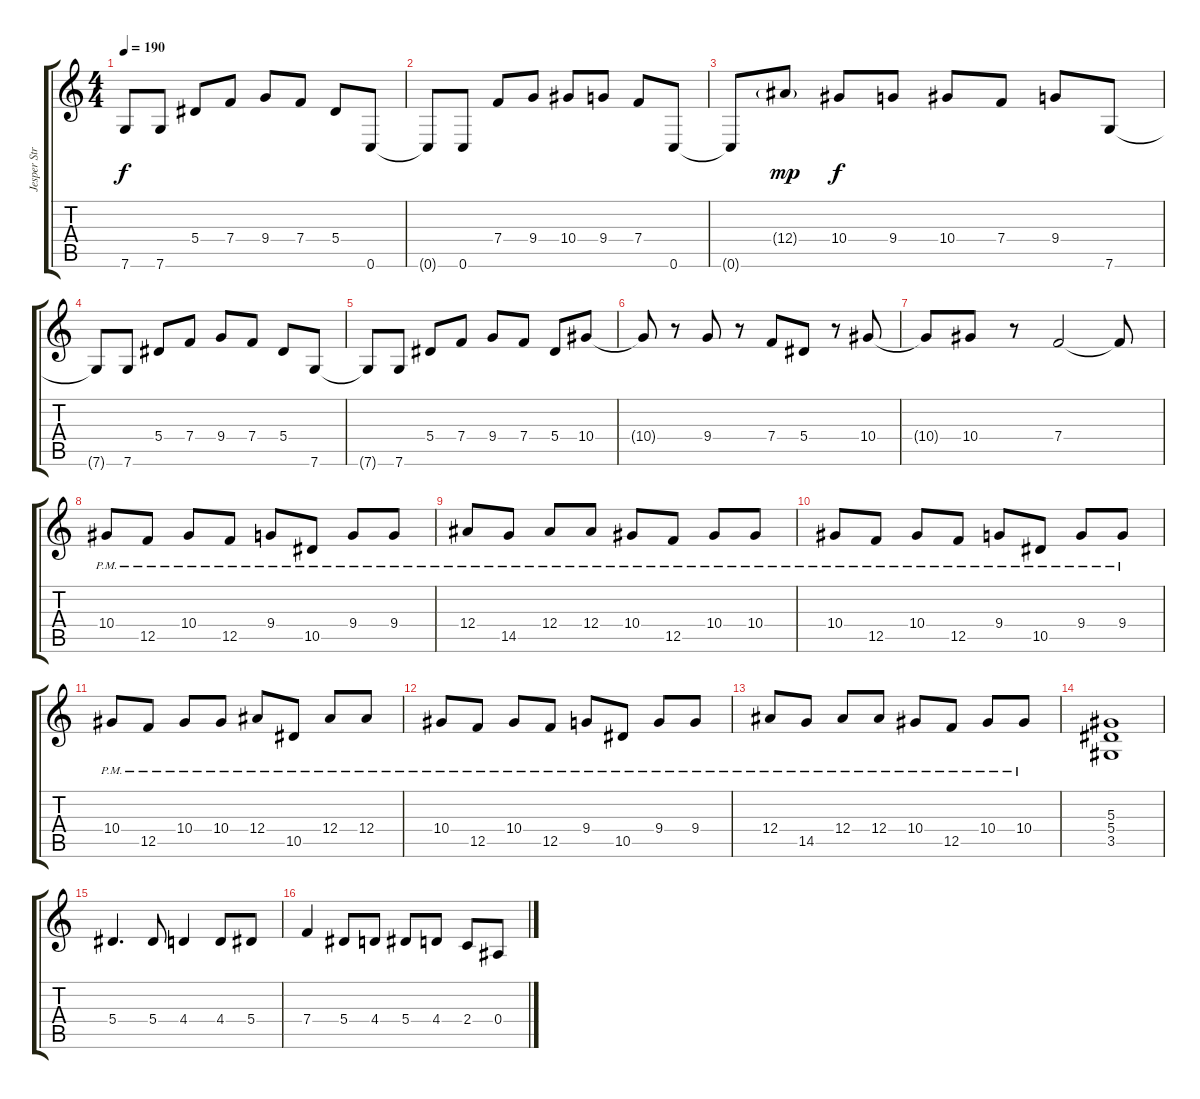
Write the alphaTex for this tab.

\track ("Jesper Strömblad" "Jesper Str") {instrument distortionguitar}
\staff {score tabs}
\tuning (C4 G3 Eb3 Bb2 F2 C2) {hide}
\ts (4 4)
\tempo 190
\clef g2
\ks c
7.6{t}.8{dy f} 7.6.8 5.4.8 7.4.8 9.4.8 7.4.8 5.4.8 0.6.8 |
0.6{t}.8 0.6.8 7.4.8 9.4.8 10.4.8 9.4.8 7.4.8 0.6.8 |
0.6{t}.8 12.4{g}.8{dy mp} 10.4.8{dy f} 9.4.8 10.4.8 7.4.8 9.4.8 7.6.8 |
7.6{t}.8 7.6.8 5.4.8 7.4.8 9.4.8 7.4.8 5.4.8 7.6.8 |
7.6{t}.8 7.6.8 5.4.8 7.4.8 9.4.8 7.4.8 5.4.8 10.4.8 |
10.4{t}.8 r.8 9.4.8 r.8 7.4.8 5.4.8 r.8 10.4.8 |
10.4{t}.8 10.4.8 r.8 7.4.2 7.4{t}.8 |
10.4{pm}.8 12.5{pm}.8 10.4{pm}.8 12.5{pm}.8 9.4{pm}.8 10.5{pm}.8 9.4{pm}.8 9.4{pm}.8 |
12.4{pm}.8 14.5{pm}.8 12.4{pm}.8 12.4{pm}.8 10.4{pm}.8 12.5{pm}.8 10.4{pm}.8 10.4{pm}.8 |
10.4{pm}.8 12.5{pm}.8 10.4{pm}.8 12.5{pm}.8 9.4{pm}.8 10.5{pm}.8 9.4{pm}.8 9.4{pm}.8 |
10.4{pm}.8 12.5{pm}.8 10.4{pm}.8 10.4{pm}.8 12.4{pm}.8 10.5{pm}.8 12.4{pm}.8 12.4{pm}.8 |
10.4{pm}.8 12.5{pm}.8 10.4{pm}.8 12.5{pm}.8 9.4{pm}.8 10.5{pm}.8 9.4{pm}.8 9.4{pm}.8 |
12.4{pm}.8 14.5{pm}.8 12.4{pm}.8 12.4{pm}.8 10.4{pm}.8 12.5{pm}.8 10.4{pm}.8 10.4{pm}.8 |
(5.3 5.4 3.5).1 |
5.4.4{d} 5.4.8 4.4.4 4.4.8 5.4.8 |
7.4.4 5.4.8 4.4.8 5.4.8 4.4.8 2.4.8 0.4.8
